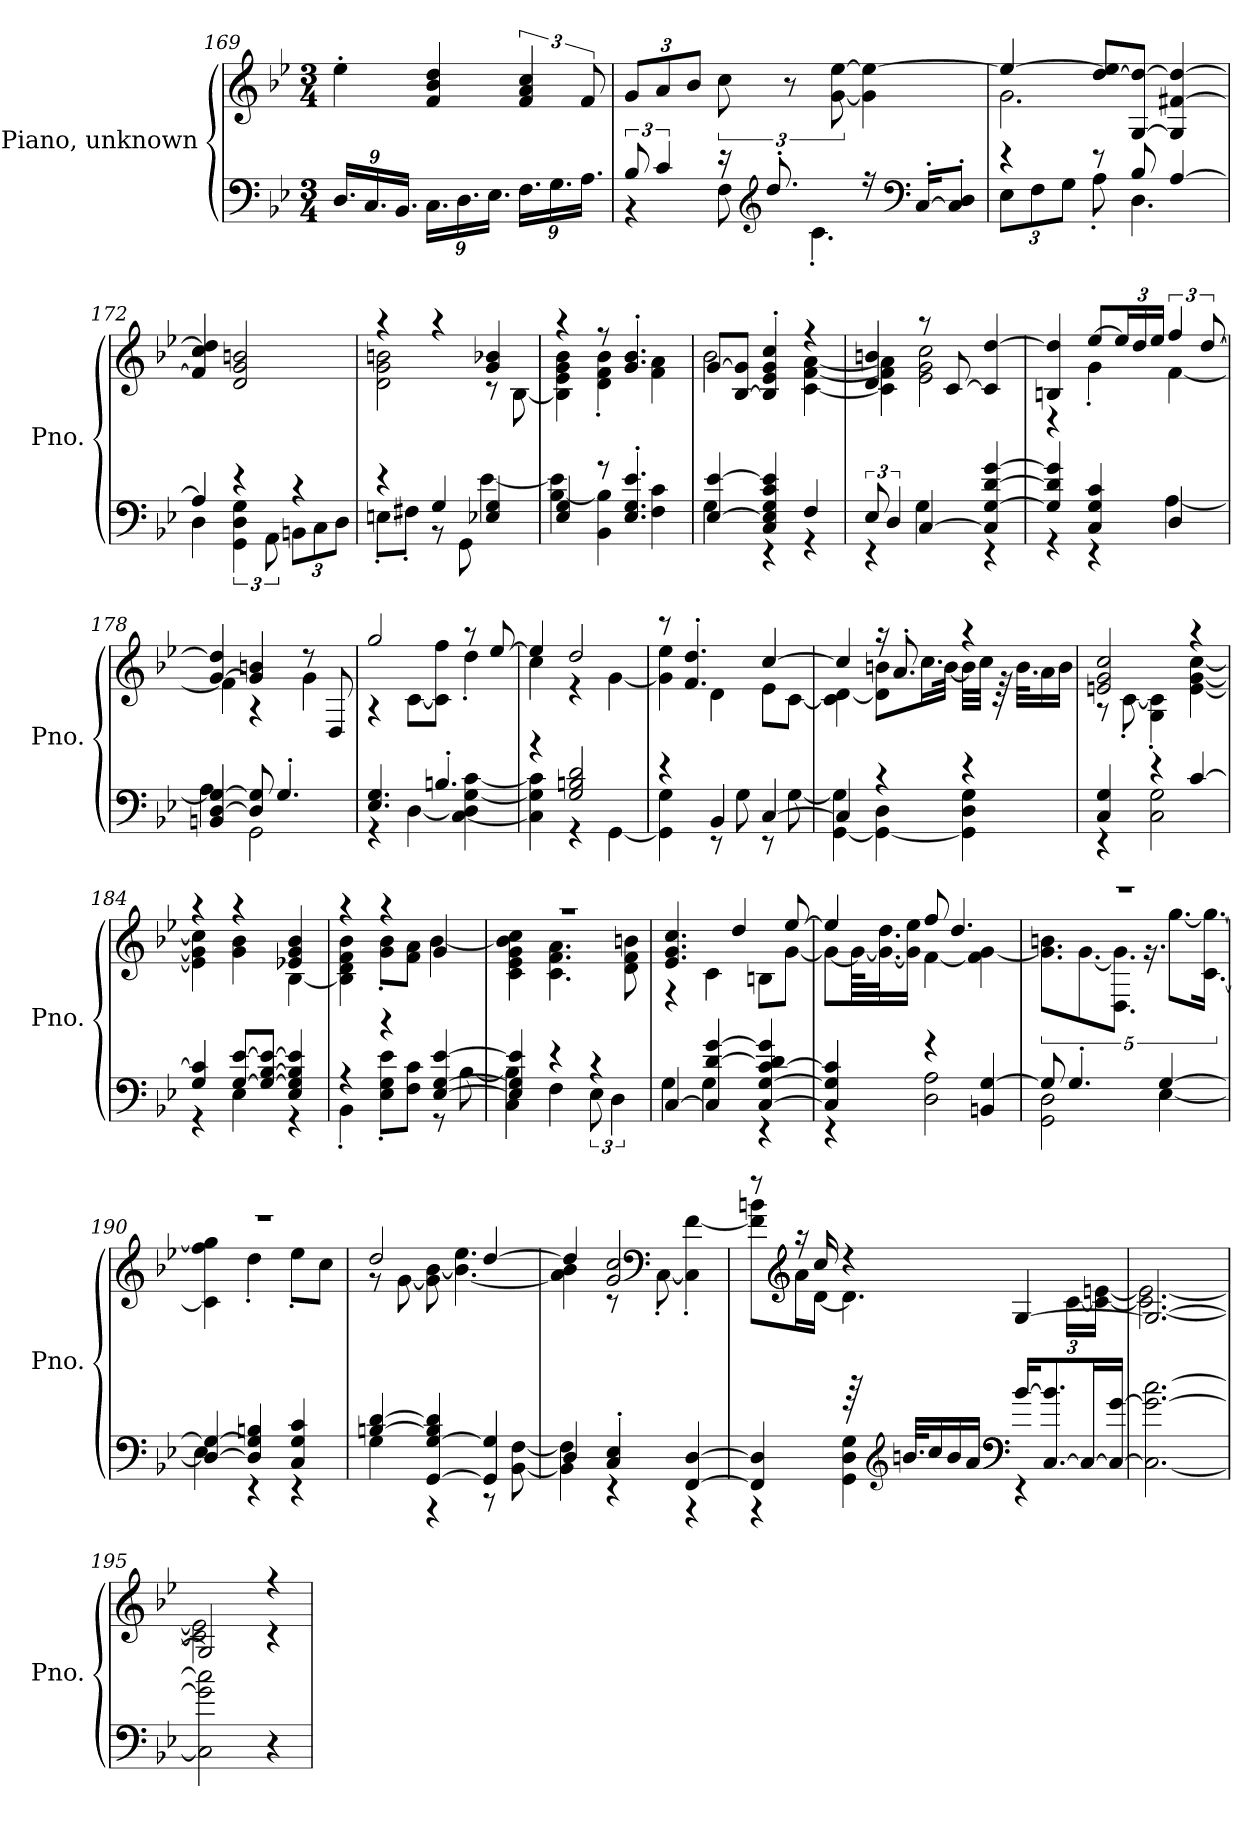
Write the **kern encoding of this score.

**kern	**kern
*part1	*part1
*staff2	*staff1
*I"Piano, unknown	*
*I'Pno.	*
*clefF4	*clefG2
*k[b-e-]	*k[b-e-]
*M3/4	*M3/4
*Xbrackettup	*
=169	=169
18.D/LL	4ee-'\
18.C/	.
18.BB-/JJ	.
18.C\LL	4f/ 4b-/ 4dd/
18.D\	.
18.E-\JJ	.
18.F\LL	6f/ 6a/ 6cc/
18.G\	.
18.A\JJ	12f/
!!LO:LB:g=z
=170	=170
*brackettup	*Xbrackettup
*^	*
12B-/	4r	12g/L
6c/	.	12a/
.	.	12b-/J
*	*	*brackettup
16r	8F\	12cc\
*clefG2	*	*
8.dd'/	.	.
.	.	12r
.	4.c'\	.
.	.	[12g\ [12ee-\
16r	.	4g\] 4ee-\_
*clefF4	*	*
[16C'/KL	.	.
8C/]' 8D/'J	.	.
=171	=171	=171
*	*Xbrackettup	*
*	*	*^
4r	12E-\L	4ee-/_	2.g\
.	12F\	.	.
.	12G\J	.	.
8r	8A'\	[8dd/ 8ee-/]L	.
8B-/	4.D\	[8G/ 8dd/_J	.
[4A/	.	4G/] [4f#X/ 4dd/_	.
*	*	*v	*v
=172	=172	=172
4A/]	4D\	4f#/] 4cc/ 4dd/]
*	*brackettup	*
4r	6GG\ 6D\ 6G\	2d/ 2g/ 2bn/
.	12AA\	.
*	*Xbrackettup	*
4r	12BBn\L	.
.	12C\	.
.	12D\J	.
=173	=173	=173
*	*	*^
4r	8En'\L	4r	2d\ 2g\ 2bn\
.	8F#X'\J	.	.
4G/	8r	4r	.
.	8GG\	.	.
4E-X/ 4G/	[4e-\	4g/ 4b-X/	8r
.	.	.	[8B-\
!!LO:LB:g=z	!!
=174	=174	=174	=174
4E-/ 4G/	[4B-\ 4e-\]	4r	4B-\] 4e-\ 4g\ 4b-\
8r	4BB-\ 4B-\]	8r	4d\' 4f\' 4b-\'
4.E-/' 4.G/' 4.e-/'	.	4.g/' 4.b-/'	.
.	4F\ 4c\	.	4f\ 4a\
=175	=175	=175	=175
[4E-/ [4e-/	4G\	[8g/L	2b-\
.	.	[8B-/ 8g/]J	.
4C/ 4E-/] 4G/ 4c/ 4e-/]	4r	4B-/]' 4e-/' 4g/' 4cc/'	.
4F/	4r	4r	[4c\ [4f\ [4a\
=176	=176	=176	=176
*brackettup	*	*	*
12E-/	4r	4d/ 4bn/	4c\] 4f\] 4a\]
6D/	.	.	.
[4C/	4G\	8r	2e-\ 2g\ 2cc\
.	.	[8c/	.
4C/] [4G/ [4d/ [4g/	4r	4c/] [4dd/	.
=177	=177	=177	=177
4G/] 4d/] 4g/]	4r	4Bn/ 4dd/]	4r
4C/ 4G/ 4c/	4r	[8ee-/L	4g'\
*	*	*Xbrackettup	*
.	.	24ee-/L]	.
.	.	24dd/	.
.	.	24ee-/JJ	.
*	*	*brackettup	*
4D/	[4A\	6ff/	[4f\
.	.	[12dd/	.
=178	=178	=178	=178
4BBn/ [4D/ [4G/	4A\]	[4g/ 4dd/]	4f\]
8D/] 8G/]	2GG\	4g/] 4bn/	4r
4.G'/	.	.	.
.	.	8r	4g\
.	.	8D/	.
!!LO:LB:g=z	!!
=179	=179	=179	=179
4.E-/ 4.G/	4r	2gg/	4r
.	[4D\	.	[8c\L
4.Bn'/	.	.	8c\] 8ff\J
.	[4C\ 4D\] [4G\ [4c\	8r	4dd'\
.	.	[8ee-/	.
=180	=180	=180	=180
4r	4C\] 4G\] 4c\]	4ee-/]	4cc\
2G/ 2Bn/ 2d/	4r	2dd/	4r
.	[4GG\	.	[4g\
=181	=181	=181	=181
4r	4GG\] 4G\	8r	4g\] 4ee-\
.	.	4.f/' 4.dd/'	.
4BB-/	8r	.	4d\
.	8G\	.	.
[4C/	8r	[4cc/	8e-\L
.	[8G\	.	[8c\J
=182	=182	=182	=182
4C/]	[4GG\ 4G\]	4cc/]	4c\] [4d\
4r	4GG\_ 4D\	16r	8d\] 8bn\L
.	.	8.a'/	.
.	.	.	16.cc\L
.	.	.	[32b\JJk
4r	4GG\] 4D\ 4G\	4r	32b\LLL]
.	.	.	32cc\JJJ
.	.	.	64r
.	.	.	32.b\KLL
.	.	.	16a\
.	.	.	16b\JJ
=183	=183	=183	=183
4C/ 4G/	4r	2en/ 2g/ 2cc/	8r
.	.	.	[8c'\
4r	2C\ 2G\	.	4G\' 4c\]'
[4c/	.	4r	[4e\ [4g\ [4cc\
!!LO:LB:g=z	!!
=184	=184	=184	=184
4G/ 4c/]	4r	4r	4e\] 4g\] 4cc\]
[8G/ [8e-/L	4E-\	4r	4g\ 4b-\
8G/_ [8B-/ 8e-/_J	.	.	.
4E-/ 4G/] 4B-/] 4e-/]	4r	4e-X/ 4g/ 4b-/	[4B-\
=185	=185	=185	=185
4r	4BB-'\	4r	4B-\] 4d\ 4f\ 4b-\
4r	8E-\' 8G\' 8e-\'L	4r	8g\' 8b-\'L
.	8F\ 8c\J	.	8f\ 8a\J
[4E-/ [4G/ [4e-/	8r	4g/	[4b-\
.	[8B-\	.	.
=186	=186	=186	=186
4E-/] 4G/] 4e-/]	4C\ 4B-\]	2.r	4c\ 4e-\ 4g\ 4b-\] 4cc\
4r	4F\	.	4.c\ 4.f\ 4.a\
4r	12E-\	.	.
.	6D\	.	.
.	.	.	8d\ 8f\ 8bn\
=187	=187	=187	=187
[4C/	4G\	4.e-/ 4.g/ 4.cc/	4r
4C/] [4d/ [4g/	4G\	.	4c\
.	.	4dd/	.
[4C/ [4G/ [4c/ 4d/] 4g/]	4r	.	8Bn\L
.	.	[8ee-/	[8g\J
=188	=188	=188	=188
4C/] 4G/] 4c/]	4r	4ee-/]	8g\L_
.	.	.	64g\KLL_
.	.	.	32.g\_ 32.dd\J
.	.	.	16g\] 16ee-\JJ
4r	2D\ 2A\	8ff/	[4f\
.	.	4.dd/	.
4BBn/ [4G/	.	.	4f\] [4g\
!!LO:PB:g=z	!!
=189	=189	=189	=189
8G/]	2GG\ 2D\	2.r	10.g\] 10.bn\L
4.G'/	.	.	.
.	.	.	[10.g\
.	.	.	10.D\ 10.g\]J
.	.	.	20.r
[4G/	[4E-\	.	.
.	.	.	[10.gg\L
.	.	.	[20.c\ 20.gg\_Jk
=190	=190	=190	=190
[4D/ 4G/_	4E-\]	2.r	4c\] 4ff\ 4gg\]
4D/] 4G/] 4Bn/	4r	.	4dd'\
4C/ 4G/ 4c/	4r	.	8ee-'\L
.	.	.	8cc\J
=191	=191	=191	=191
[4Bn/ [4d/	4G\	2dd/	8r
.	.	.	[8g\
[4GG/ [4G/ 4B/] 4d/]	4r	.	8g\] [8b-\
.	.	.	4.b-\_ 4.ee-\
4GG/] 4G/]	8r	[4dd/	.
.	[8BB-\ [8F\	.	.
=192	=192	=192	=192
4D/	4BB-\] 4F\]	4dd/]	4a\ 4b-\]
4C/' 4E-/'	4r	2g/ 2cc/	8r
*	*	*clefF4	*
.	.	.	[8C'\
[4FF/ [4D/	4r	.	4C\]' [4f\'
!!LO:LB:g=z	!!
=193	=193	=193	=193
4FF/] 4D/]	4r	8r	8f\] 8bn\L
*	*	*clefG2	*
.	.	16r	16a\L
.	.	16cc/	[16d\JJ
64r	4GG\ 4D\ 4G\	4r	4.d\]
*clefG2	*	*	*
32.bn/KLL	.	.	.
16cc/	.	.	.
16b/	.	.	.
16a/JJ	.	.	.
*clefF4	*	*	*
*Xbrackettup	*	*	*
[24b/KL	4r	[4G/	.
[12.C/ 12.b/]	.	.	.
.	.	.	[16c\LL
24C/L_	.	.	.
.	.	.	16c\_ [16en\JJ
24C/_ [24g/JJ	.	.	.
*v	*v	*	*
=194	=194	=194
2.C\_ 2.g\_ [2.cc\	2.G/_	2.c\_ 2.e\_
=195	=195	=195
2C\] 2g\] 2cc\]	2G/]	2c\] 2e\]
4r	4r	4r
*	*v	*v
=	=
*-	*-
